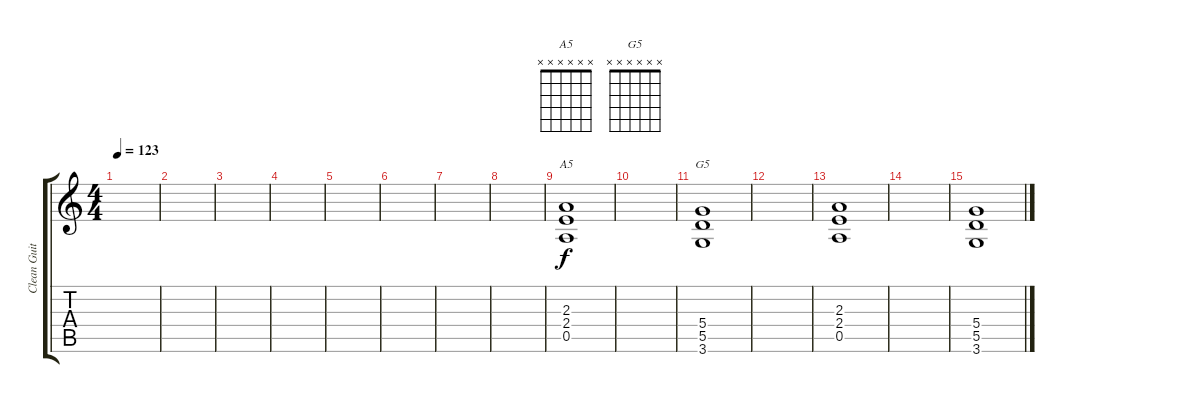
\track ("Clean Guitar" "Clean Guit") {instrument acousticguitarsteel}
\staff {score tabs}
\tuning (E4 B3 G3 D3 A2 E2) {hide}
\chord ("A5" x x x x x x) {firstfret 0}
\chord ("G5" x x x x x x) {firstfret 0}
\ts (4 4)
\tempo 123
\clef g2
\ks c
|
|
|
|
|
|
|
|
(2.3 2.4 0.5).1{ch "A5"} |
|
(5.4 5.5 3.6).1{ch "G5"} |
|
(2.3 2.4 0.5).1 |
|
(5.4 5.5 3.6).1
